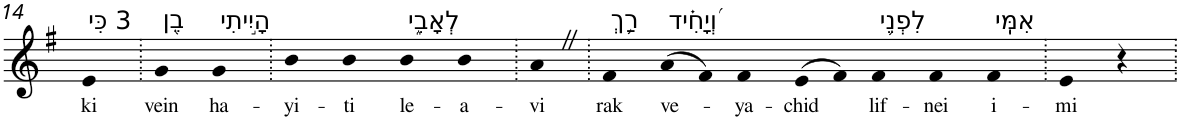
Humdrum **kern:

**kern	**text
*part1	*part1
*staff1	*staff1
*I"Piano	*
*I'Pno	*
!!LO:PB:g=z
*clefG2	*
*k[f#]	*
*G:	*
=14	=14
!LO:TX:a:t=3 כִּי	!
!	!LO:LY:b
4e	ki
=15.	=15.
!LO:TX:a:t=בֵ֭ן	!
!	!LO:LY:b
4g	vein
!LO:TX:a:t=הָיִ֣יתִי	!
!	!LO:LY:b
4g	ha-
=16.	=16.
!	!LO:LY:b
4b	-yi-
!	!LO:LY:b
4b	-ti
!LO:TX:a:t=לְאָבִ֑י	!
!	!LO:LY:b
4b	le-
!	!LO:LY:b
4b	-a-
=17.	=17.
!	!LO:LY:b
4aZ	-vi
=18.	=18.
!LO:TX:a:t=רַ֥ךְ	!
!	!LO:LY:b
4f#	rak
!LO:TX:a:t=וְ֝יָחִ֗יד	!
!	!LO:LY:b
(>8a	ve-
8f#)	.
!	!LO:LY:b
4f#	-ya-
!	!LO:LY:b
(>8e	-chid
8f#)	.
!LO:TX:a:t=לִפְנֵ֥י	!
!	!LO:LY:b
4f#	lif-
!	!LO:LY:b
4f#	-nei
!LO:TX:a:t=אִמִּֽי	!
!	!LO:LY:b
4f#	i-
=19.	=19.
!	!LO:LY:b
4e	-mi
4r	.
=.	=.
*-	*-
